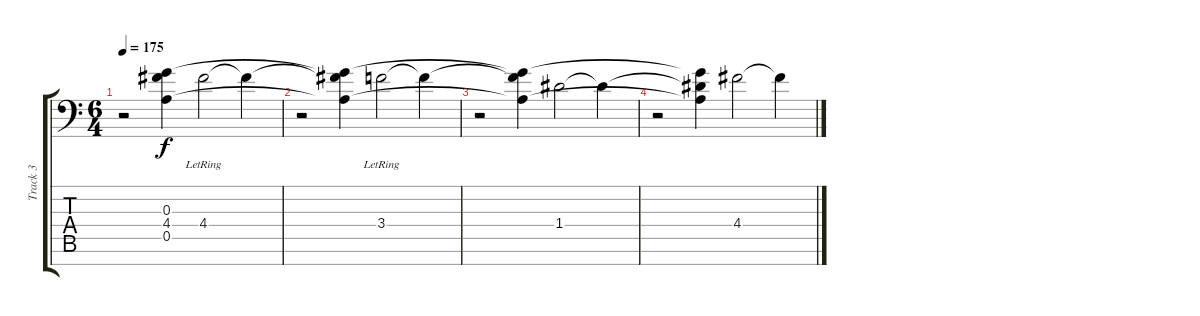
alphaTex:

\track ("Track 3" "Track 3") {instrument electricguitarclean}
\staff {score tabs}
\tuning (E4 B3 G3 D3 A2 E2 A-1) {hide}
\ts (6 4)
\tempo 175
\clef f4
\ks c
r.2{dy f} (0.3{t} 4.4{t} 0.5{t}).4 4.4{lr}.2 4.4{t}.4 |
r.2 (0.3{t} 4.4{t} 0.5{t}).4 3.4{lr}.2 3.4{t}.4 |
r.2 (0.3{t} 3.4{t} 0.5{t}).4 1.4.2 1.4{t}.4 |
r.2 (0.3{t} 1.4{t} 0.5{t}).4 4.4.2 4.4{t}.4
